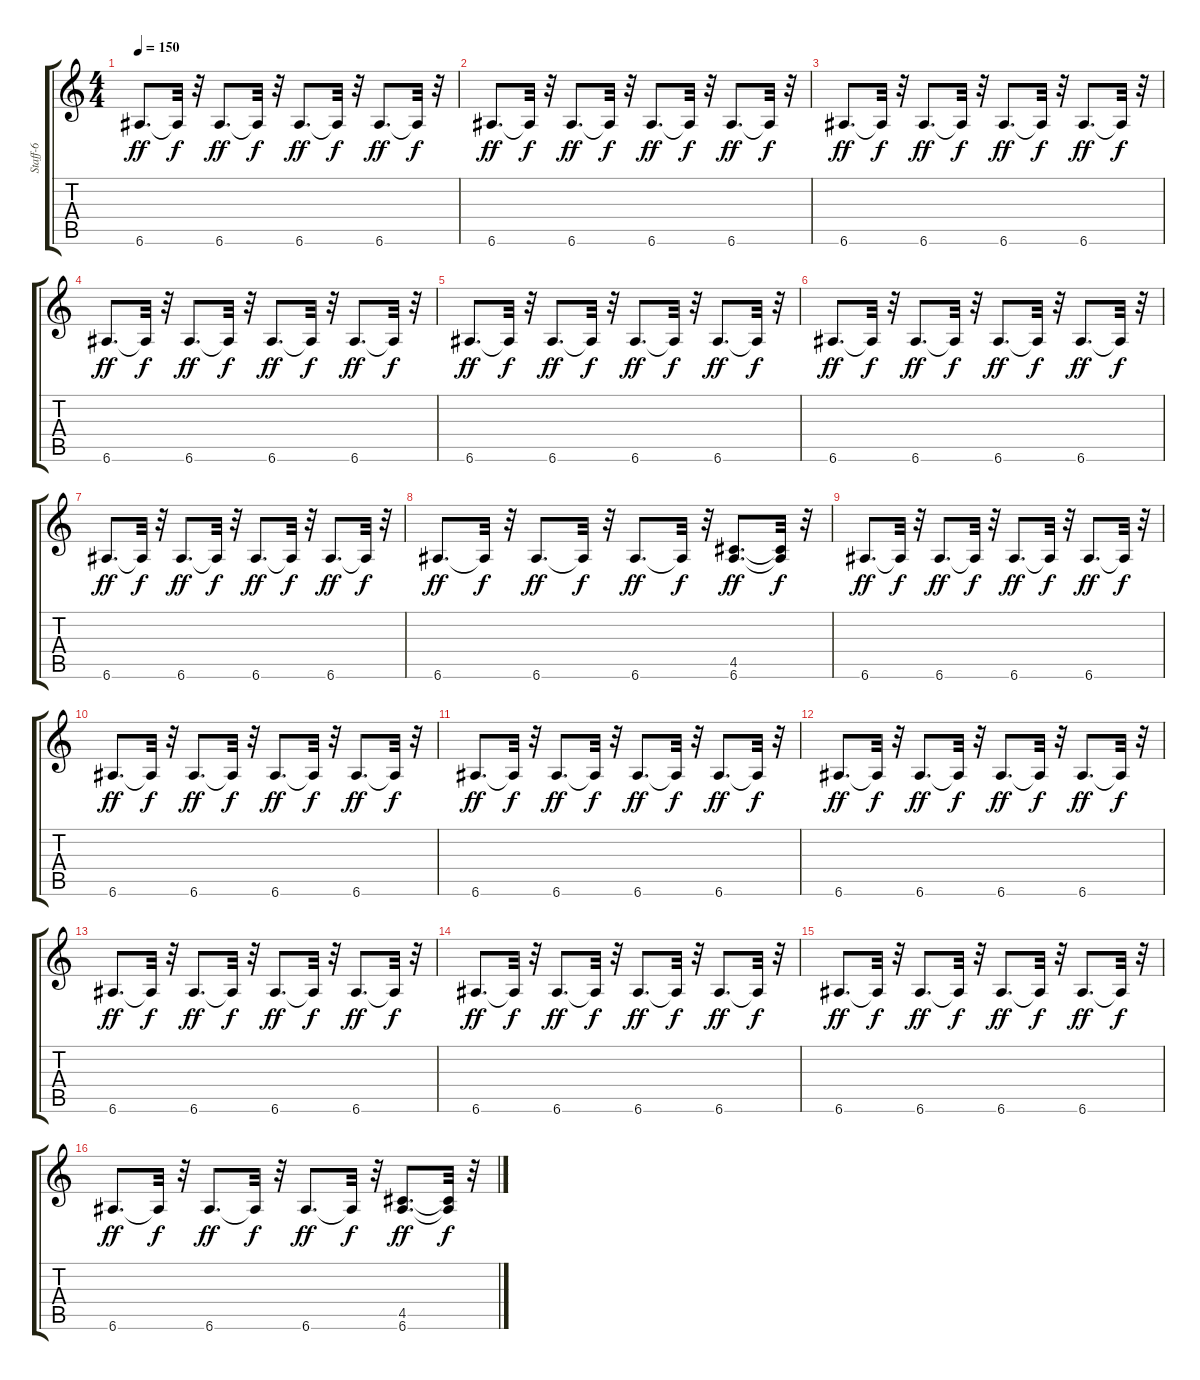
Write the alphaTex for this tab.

\track ("Staff-6" "Staff-6") {instrument acousticguitarnylon}
\staff {score tabs}
\tuning (E4 B3 G3 D3 A2 E2) {hide}
\ts (4 4)
\tempo 150
\clef g2
\ks c
6.6.8{d dy ff} 6.6{t}.32{dy f} r.32 6.6.8{d dy ff} 6.6{t}.32{dy f} r.32 6.6.8{d dy ff} 6.6{t}.32{dy f} r.32 6.6.8{d dy ff} 6.6{t}.32{dy f} r.32 |
6.6.8{d dy ff} 6.6{t}.32{dy f} r.32 6.6.8{d dy ff} 6.6{t}.32{dy f} r.32 6.6.8{d dy ff} 6.6{t}.32{dy f} r.32 6.6.8{d dy ff} 6.6{t}.32{dy f} r.32 |
6.6.8{d dy ff} 6.6{t}.32{dy f} r.32 6.6.8{d dy ff} 6.6{t}.32{dy f} r.32 6.6.8{d dy ff} 6.6{t}.32{dy f} r.32 6.6.8{d dy ff} 6.6{t}.32{dy f} r.32 |
6.6.8{d dy ff} 6.6{t}.32{dy f} r.32 6.6.8{d dy ff} 6.6{t}.32{dy f} r.32 6.6.8{d dy ff} 6.6{t}.32{dy f} r.32 6.6.8{d dy ff} 6.6{t}.32{dy f} r.32 |
6.6.8{d dy ff} 6.6{t}.32{dy f} r.32 6.6.8{d dy ff} 6.6{t}.32{dy f} r.32 6.6.8{d dy ff} 6.6{t}.32{dy f} r.32 6.6.8{d dy ff} 6.6{t}.32{dy f} r.32 |
6.6.8{d dy ff} 6.6{t}.32{dy f} r.32 6.6.8{d dy ff} 6.6{t}.32{dy f} r.32 6.6.8{d dy ff} 6.6{t}.32{dy f} r.32 6.6.8{d dy ff} 6.6{t}.32{dy f} r.32 |
6.6.8{d dy ff} 6.6{t}.32{dy f} r.32 6.6.8{d dy ff} 6.6{t}.32{dy f} r.32 6.6.8{d dy ff} 6.6{t}.32{dy f} r.32 6.6.8{d dy ff} 6.6{t}.32{dy f} r.32 |
6.6.8{d dy ff} 6.6{t}.32{dy f} r.32 6.6.8{d dy ff} 6.6{t}.32{dy f} r.32 6.6.8{d dy ff} 6.6{t}.32{dy f} r.32 (4.5 6.6).8{d dy ff} (4.5{t} 6.6{t}).32{dy f} r.32 |
6.6.8{d dy ff} 6.6{t}.32{dy f} r.32 6.6.8{d dy ff} 6.6{t}.32{dy f} r.32 6.6.8{d dy ff} 6.6{t}.32{dy f} r.32 6.6.8{d dy ff} 6.6{t}.32{dy f} r.32 |
6.6.8{d dy ff} 6.6{t}.32{dy f} r.32 6.6.8{d dy ff} 6.6{t}.32{dy f} r.32 6.6.8{d dy ff} 6.6{t}.32{dy f} r.32 6.6.8{d dy ff} 6.6{t}.32{dy f} r.32 |
6.6.8{d dy ff} 6.6{t}.32{dy f} r.32 6.6.8{d dy ff} 6.6{t}.32{dy f} r.32 6.6.8{d dy ff} 6.6{t}.32{dy f} r.32 6.6.8{d dy ff} 6.6{t}.32{dy f} r.32 |
6.6.8{d dy ff} 6.6{t}.32{dy f} r.32 6.6.8{d dy ff} 6.6{t}.32{dy f} r.32 6.6.8{d dy ff} 6.6{t}.32{dy f} r.32 6.6.8{d dy ff} 6.6{t}.32{dy f} r.32 |
6.6.8{d dy ff} 6.6{t}.32{dy f} r.32 6.6.8{d dy ff} 6.6{t}.32{dy f} r.32 6.6.8{d dy ff} 6.6{t}.32{dy f} r.32 6.6.8{d dy ff} 6.6{t}.32{dy f} r.32 |
6.6.8{d dy ff} 6.6{t}.32{dy f} r.32 6.6.8{d dy ff} 6.6{t}.32{dy f} r.32 6.6.8{d dy ff} 6.6{t}.32{dy f} r.32 6.6.8{d dy ff} 6.6{t}.32{dy f} r.32 |
6.6.8{d dy ff} 6.6{t}.32{dy f} r.32 6.6.8{d dy ff} 6.6{t}.32{dy f} r.32 6.6.8{d dy ff} 6.6{t}.32{dy f} r.32 6.6.8{d dy ff} 6.6{t}.32{dy f} r.32 |
6.6.8{d dy ff} 6.6{t}.32{dy f} r.32 6.6.8{d dy ff} 6.6{t}.32{dy f} r.32 6.6.8{d dy ff} 6.6{t}.32{dy f} r.32 (4.5 6.6).8{d dy ff} (4.5{t} 6.6{t}).32{dy f} r.32
